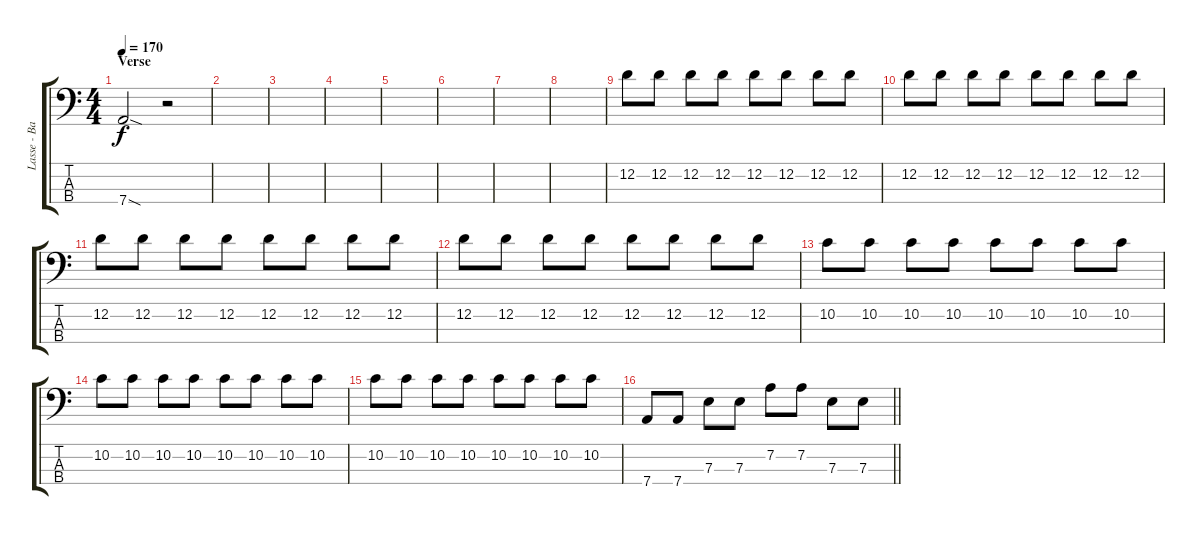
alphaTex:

\track ("Lasse - Bass" "Lasse - Ba") {instrument electricbasspick}
\staff {score tabs}
\tuning (G2 D2 A1 D1) {hide}
\ts (4 4)
\section ("" "Verse")
\tempo 170
\clef f4
\ks c
7.4{sod}.2{dy f} r.2 |
|
|
|
|
|
|
|
12.2.8 12.2.8 12.2.8 12.2.8 12.2.8 12.2.8 12.2.8 12.2.8 |
12.2.8 12.2.8 12.2.8 12.2.8 12.2.8 12.2.8 12.2.8 12.2.8 |
12.2.8 12.2.8 12.2.8 12.2.8 12.2.8 12.2.8 12.2.8 12.2.8 |
12.2.8 12.2.8 12.2.8 12.2.8 12.2.8 12.2.8 12.2.8 12.2.8 |
10.2.8 10.2.8 10.2.8 10.2.8 10.2.8 10.2.8 10.2.8 10.2.8 |
10.2.8 10.2.8 10.2.8 10.2.8 10.2.8 10.2.8 10.2.8 10.2.8 |
10.2.8 10.2.8 10.2.8 10.2.8 10.2.8 10.2.8 10.2.8 10.2.8 |
\barLineRight lightlight
7.4.8 7.4.8 7.3.8 7.3.8 7.2.8 7.2.8 7.3.8 7.3.8
